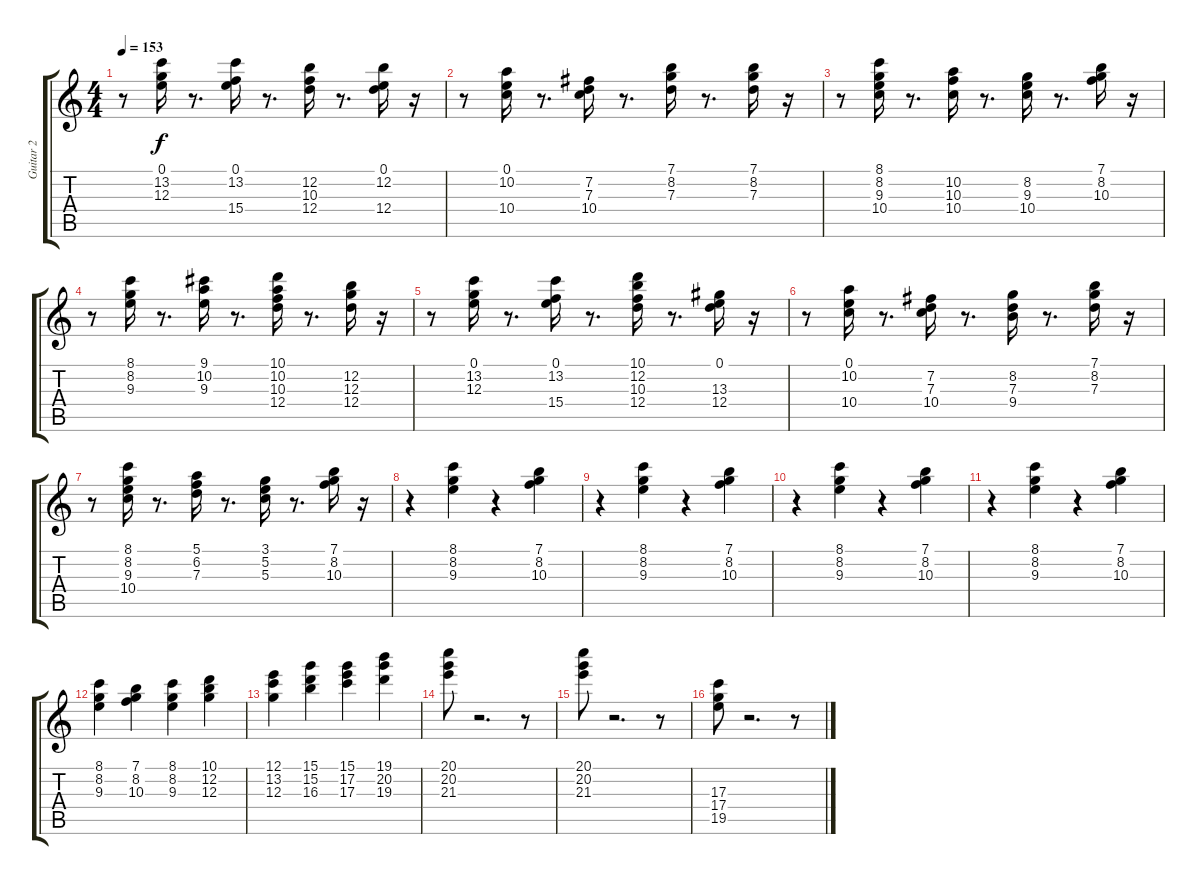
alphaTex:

\track ("Guitar 2" "Guitar 2") {instrument acousticguitarnylon}
\staff {score tabs}
\tuning (E4 B3 G3 D3 A2 E2) {hide}
\ts (4 4)
\tempo 153
\clef g2
\ks c
r.8{dy f} (0.1 13.2 12.3).16 r.8{d} (0.1 13.2 15.4).16 r.8{d} (12.2 10.3 12.4).16 r.8{d} (0.1 12.2 12.4).16 r.16 |
r.8 (0.1 10.2 10.4).16 r.8{d} (7.2 7.3 10.4).16 r.8{d} (7.1 8.2 7.3).16 r.8{d} (7.1 8.2 7.3).16 r.16 |
r.8 (8.1 8.2 9.3 10.4).16 r.8{d} (10.2 10.3 10.4).16 r.8{d} (8.2 9.3 10.4).16 r.8{d} (7.1 8.2 10.3).16 r.16 |
r.8 (8.1 8.2 9.3).16 r.8{d} (9.1 10.2 9.3).16 r.8{d} (10.1 10.2 10.3 12.4).16 r.8{d} (12.2 12.3 12.4).16 r.16 |
r.8 (0.1 13.2 12.3).16 r.8{d} (0.1 13.2 15.4).16 r.8{d} (10.1 12.2 10.3 12.4).16 r.8{d} (0.1 13.3 12.4).16 r.16 |
r.8 (0.1 10.2 10.4).16 r.8{d} (7.2 7.3 10.4).16 r.8{d} (8.2 7.3 9.4).16 r.8{d} (7.1 8.2 7.3).16 r.16 |
r.8 (8.1 8.2 9.3 10.4).16 r.8{d} (5.1 6.2 7.3).16 r.8{d} (3.1 5.2 5.3).16 r.8{d} (7.1 8.2 10.3).16 r.16 |
r.4 (8.1 8.2 9.3).4 r.4 (7.1 8.2 10.3).4 |
r.4 (8.1 8.2 9.3).4 r.4 (7.1 8.2 10.3).4 |
r.4 (8.1 8.2 9.3).4 r.4 (7.1 8.2 10.3).4 |
r.4 (8.1 8.2 9.3).4 r.4 (7.1 8.2 10.3).4 |
(8.1 8.2 9.3).4 (7.1 8.2 10.3).4 (8.1 8.2 9.3).4 (10.1 12.2 12.3).4 |
(12.1 13.2 12.3).4 (15.1 15.2 16.3).4 (15.1 17.2 17.3).4 (19.1 20.2 19.3).4 |
(20.1 20.2 21.3).8 r.2{d} r.8 |
(20.1 20.2 21.3).8 r.2{d} r.8 |
(17.3 17.4 19.5).8 r.2{d} r.8
